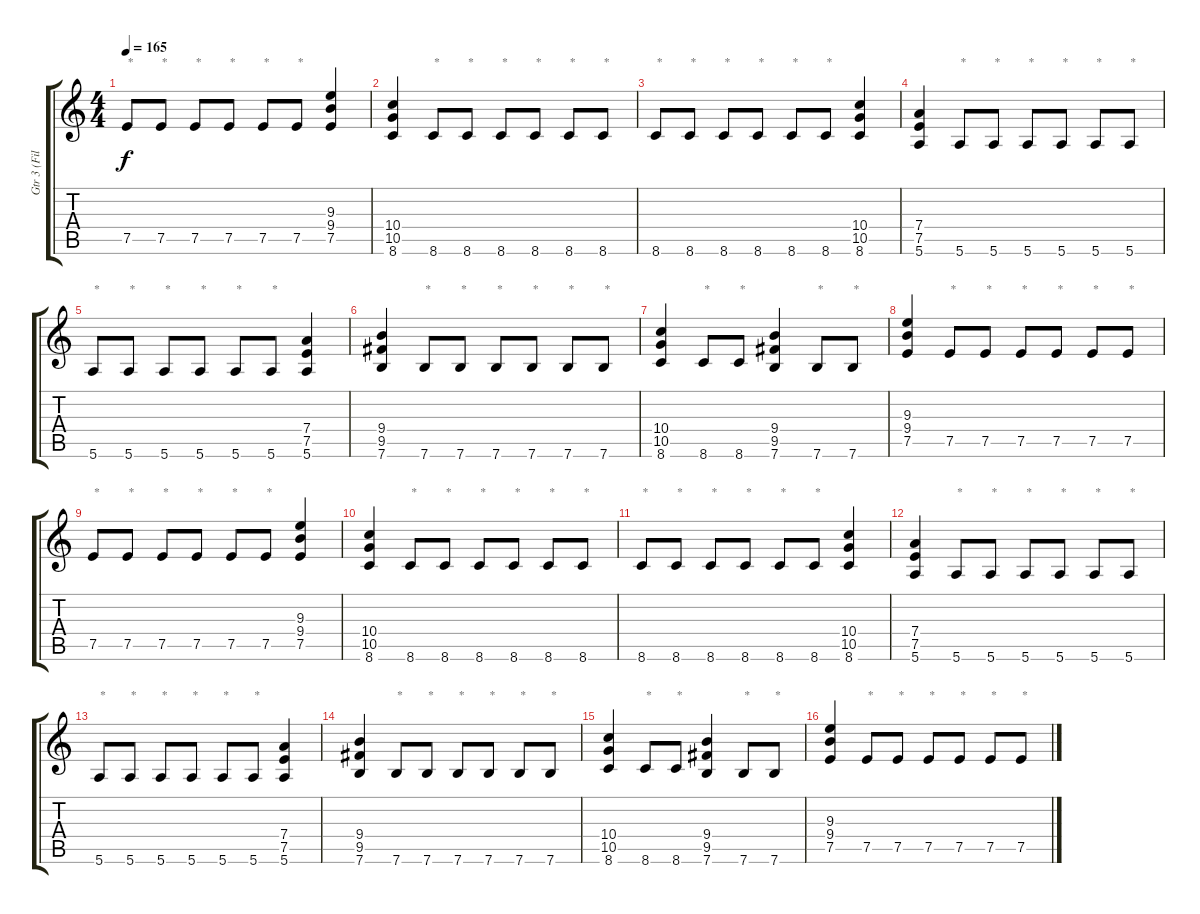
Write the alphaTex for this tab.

\track ("Gtr 3 (Fills)" "Gtr 3 (Fil") {instrument distortionguitar}
\staff {score tabs}
\tuning (E4 B3 G3 D3 A2 E2) {hide}
\ts (4 4)
\tempo 165
\clef g2
\ks c
7.5.8{txt "*" dy f} 7.5.8{txt "*"} 7.5.8{txt "*"} 7.5.8{txt "*"} 7.5.8{txt "*"} 7.5.8{txt "*"} (9.3 9.4 7.5).4 |
(10.4 10.5 8.6).4 8.6.8{txt "*"} 8.6.8{txt "*"} 8.6.8{txt "*"} 8.6.8{txt "*"} 8.6.8{txt "*"} 8.6.8{txt "*"} |
8.6.8{txt "*"} 8.6.8{txt "*"} 8.6.8{txt "*"} 8.6.8{txt "*"} 8.6.8{txt "*"} 8.6.8{txt "*"} (10.4 10.5 8.6).4 |
(7.4 7.5 5.6).4 5.6.8{txt "*"} 5.6.8{txt "*"} 5.6.8{txt "*"} 5.6.8{txt "*"} 5.6.8{txt "*"} 5.6.8{txt "*"} |
5.6.8{txt "*"} 5.6.8{txt "*"} 5.6.8{txt "*"} 5.6.8{txt "*"} 5.6.8{txt "*"} 5.6.8{txt "*"} (7.4 7.5 5.6).4 |
(9.4 9.5 7.6).4 7.6.8{txt "*"} 7.6.8{txt "*"} 7.6.8{txt "*"} 7.6.8{txt "*"} 7.6.8{txt "*"} 7.6.8{txt "*"} |
(10.4 10.5 8.6).4 8.6.8{txt "*"} 8.6.8{txt "*"} (9.4 9.5 7.6).4 7.6.8{txt "*"} 7.6.8{txt "*"} |
(9.3 9.4 7.5).4 7.5.8{txt "*"} 7.5.8{txt "*"} 7.5.8{txt "*"} 7.5.8{txt "*"} 7.5.8{txt "*"} 7.5.8{txt "*"} |
7.5.8{txt "*"} 7.5.8{txt "*"} 7.5.8{txt "*"} 7.5.8{txt "*"} 7.5.8{txt "*"} 7.5.8{txt "*"} (9.3 9.4 7.5).4 |
(10.4 10.5 8.6).4 8.6.8{txt "*"} 8.6.8{txt "*"} 8.6.8{txt "*"} 8.6.8{txt "*"} 8.6.8{txt "*"} 8.6.8{txt "*"} |
8.6.8{txt "*"} 8.6.8{txt "*"} 8.6.8{txt "*"} 8.6.8{txt "*"} 8.6.8{txt "*"} 8.6.8{txt "*"} (10.4 10.5 8.6).4 |
(7.4 7.5 5.6).4 5.6.8{txt "*"} 5.6.8{txt "*"} 5.6.8{txt "*"} 5.6.8{txt "*"} 5.6.8{txt "*"} 5.6.8{txt "*"} |
5.6.8{txt "*"} 5.6.8{txt "*"} 5.6.8{txt "*"} 5.6.8{txt "*"} 5.6.8{txt "*"} 5.6.8{txt "*"} (7.4 7.5 5.6).4 |
(9.4 9.5 7.6).4 7.6.8{txt "*"} 7.6.8{txt "*"} 7.6.8{txt "*"} 7.6.8{txt "*"} 7.6.8{txt "*"} 7.6.8{txt "*"} |
(10.4 10.5 8.6).4 8.6.8{txt "*"} 8.6.8{txt "*"} (9.4 9.5 7.6).4 7.6.8{txt "*"} 7.6.8{txt "*"} |
(9.3 9.4 7.5).4 7.5.8{txt "*"} 7.5.8{txt "*"} 7.5.8{txt "*"} 7.5.8{txt "*"} 7.5.8{txt "*"} 7.5.8{txt "*"}
